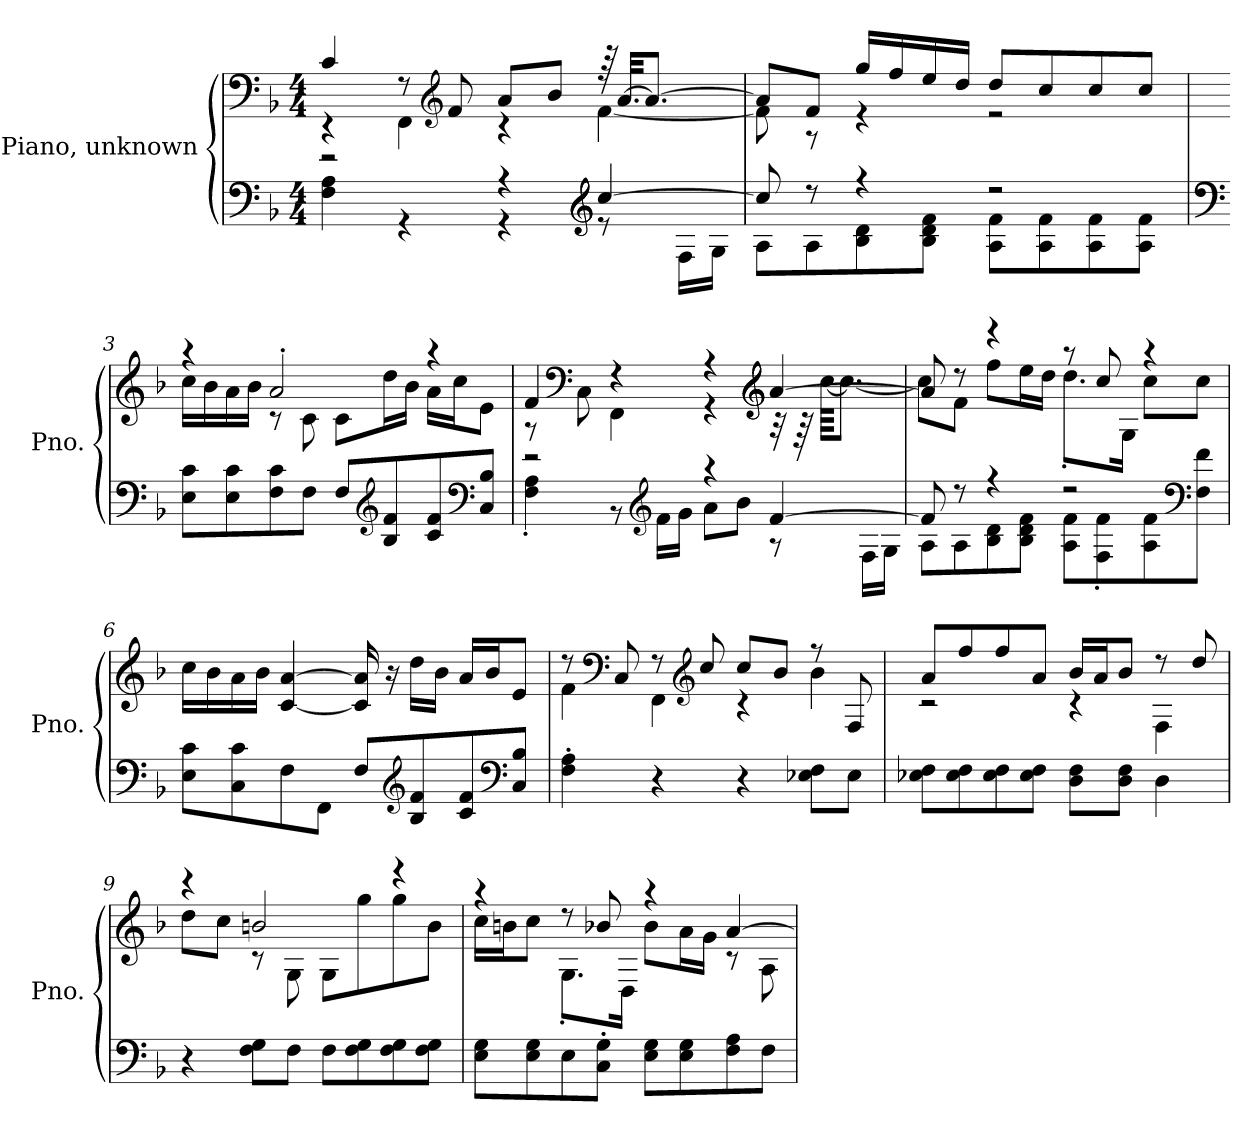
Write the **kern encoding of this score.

**kern	**kern
*part1	*part1
*staff2	*staff1
*I"Piano, unknown	*
*I'Pno.	*
*clefF4	*clefF4
*k[b-]	*k[b-]
*M4/4	*M4/4
*MM120	*MM120
=1	=1
*^	*^
2r	4F\ 4A\	4c/	4r
.	4r	8r	4FF\
*	*	*clefG2	*
.	.	8f/	.
4r	4r	8a/L	4r
.	.	8b-/J	.
*clefG2	*	*	*
[4cc/	8r	64r	[4f\
.	.	[32.a/KKL	.
.	.	8.a/J_	.
.	16F\LL	.	.
.	16G\JJ	.	.
=2	=2	=2	=2
8cc/]	8A\L	8a/L]	8f\]
8r	8A\	8f/J	8r
4r	8B-\ 8d\	16gg/LL	4r
.	.	16ff/	.
.	8B-\ 8d\ 8f\J	16ee/	.
.	.	16dd/JJ	.
2r	8A\ 8f\L	8dd/L	2r
.	8A\ 8f\	8cc/	.
.	8A\ 8f\	8cc/	.
.	8A\ 8f\J	8cc/J	.
*v	*v	*	*
=3	=3	=3
*clefF4	*	*
8E\ 8c\L	4r	16cc\LL
.	.	16b-\
8E\ 8c\	.	16a\
.	.	16b-\JJ
8F\ 8c\	2a'/	8r
8F\J	.	8c\
8F/L	.	8c\L
*clefG2	*	*
8B-/ 8f/	.	16dd\L
.	.	16b-\JJ
8c/ 8f/	4r	16a\LL
.	.	16cc\J
*clefF4	*	*
8C/ 8B-/J	.	8e\J
!!LO:LB:g=z	!!
=4	=4	=4
*^	*	*
2r	4F\' 4A\'	4f/	8r
*	*	*clefF4	*
.	.	.	8C\
.	8r	4r	4FF\
*clefG2	*	*	*
.	16f\LL	.	.
.	16g\JJ	.	.
4r	8a\L	4r	4r
.	8b-\J	.	.
*	*	*clefG2	*
[4f/	8r	[4a/	32r
.	.	.	64r
.	.	.	[64cc\KKKL
.	.	.	8.cc\J_
.	16F\LL	.	.
.	16G\JJ	.	.
=5	=5	=5	=5
8f/]	8A\L	8a/]	8cc\L]
8r	8A\	8r	8f\J
4r	8B-\ 8d\	4r	8ff\L
.	8B-\ 8d\ 8f\J	.	16ee\L
.	.	.	16dd\JJ
2r	8A\ 8f\L	8r	8.dd'\L
.	8F\' 8f\'	8cc/	.
.	.	.	16G\Jk
.	8A\ 8f\	4r	8cc\L
*clefF4	*	*	*
.	8F\ 8f\J	.	8cc\J
*v	*v	*	*
*	*v	*v
!!LO:LB:g=z
=6	=6
8E\ 8c\L	16cc\LL
.	16b-\
8C\ 8c\	16a\
.	16b-\JJ
8F\	[4c/ [4a/
8FF\J	.
8F/L	16c/] 16a/]
.	16r
*clefG2	*
8B-/ 8f/	16dd\LL
.	16b-\JJ
8c/ 8f/	16a/LL
.	16b-/J
*clefF4	*
8C/ 8B-/J	8e/J
=7	=7
*	*^
4F\' 4A\'	8r	4f\
*	*clefF4	*
.	8C/	.
4r	8r	4FF\
*	*clefG2	*
.	8cc/	.
4r	8cc/L	4r
.	8b-/J	.
8E-X\ 8F\L	8r	4b-\
8E-\J	8F/	.
=8	=8	=8
8E-X\ 8F\L	8a/L	2r
8E-\ 8F\	8ff/	.
8E-\ 8F\	8ff/	.
8E-\ 8F\J	8a/J	.
8D\ 8F\L	16b-/LL	4r
.	16a/J	.
8D\ 8F\J	8b-/J	.
4D\	8r	4F\
.	8dd/	.
!!LO:LB:g=z	!!
=9	=9	=9
4r	4r	8dd\L
.	.	8cc\J
8F\ 8G\L	2bn/	8r
8F\J	.	8G\
8F\L	.	8G\L
8F\ 8G\	.	8gg\
8F\ 8G\	4r	8gg\
8F\ 8G\J	.	8b\J
=10	=10	=10
8E\ 8G\L	4r	16cc\LL
.	.	16bn\J
8E\ 8G\	.	8cc\J
8E\	8r	8.G'\L
8C\' 8G\'J	8b-X/	.
.	.	16D\Jk
8E\ 8G\L	4r	8b-\L
8E\ 8G\	.	16a\L
.	.	16g\JJ
8F\ 8A\	[4a/	8r
8F\J	.	8A\
*	*v	*v
=	=
*-	*-
